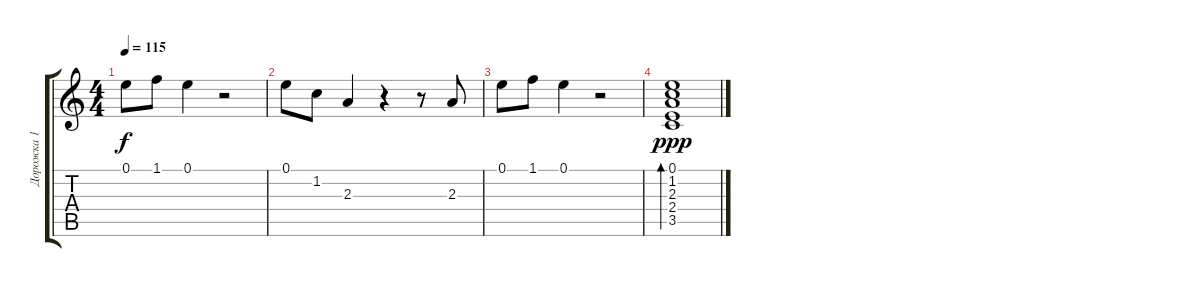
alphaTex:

\track ("Дорожка 1" "Дорожка 1") {instrument acousticguitarsteel}
\staff {score tabs}
\tuning (E4 B3 G3 D3 A2 E2) {hide}
\ts (4 4)
\tempo 115
\clef g2
\ks c
0.1.8{dy f} 1.1.8 0.1.4 r.2 |
0.1.8 1.2.8 2.3.4 r.4 r.8 2.3.8 |
0.1.8 1.1.8 0.1.4 r.2 |
(0.1 1.2 2.3 2.4 3.5).1{bd 480 dy ppp}
